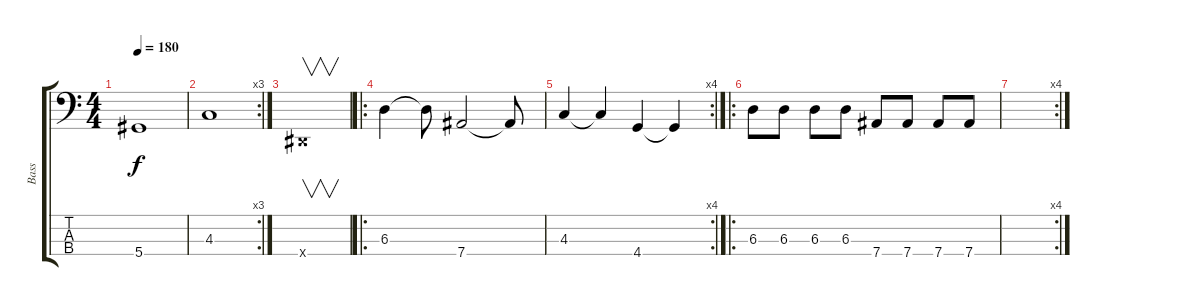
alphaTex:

\track ("Bass" "Bass") {instrument electricbassfinger}
\staff {score tabs}
\tuning (Gb2 Db2 Ab1 Eb1) {hide}
\ts (4 4)
\tempo 180
\clef f4
\ks c
5.4.1{dy f} |
\rc 3
4.3.1 |
0.4{x}.1{v} |
\ro
6.3.4 6.3{t}.8 7.4.2 7.4{t}.8 |
\rc 4
4.3.4 4.3{t}.4 4.4.4 4.4{t}.4 |
\ro
6.3.8 6.3.8 6.3.8 6.3.8 7.4.8 7.4.8 7.4.8 7.4.8 |
\rc 4
